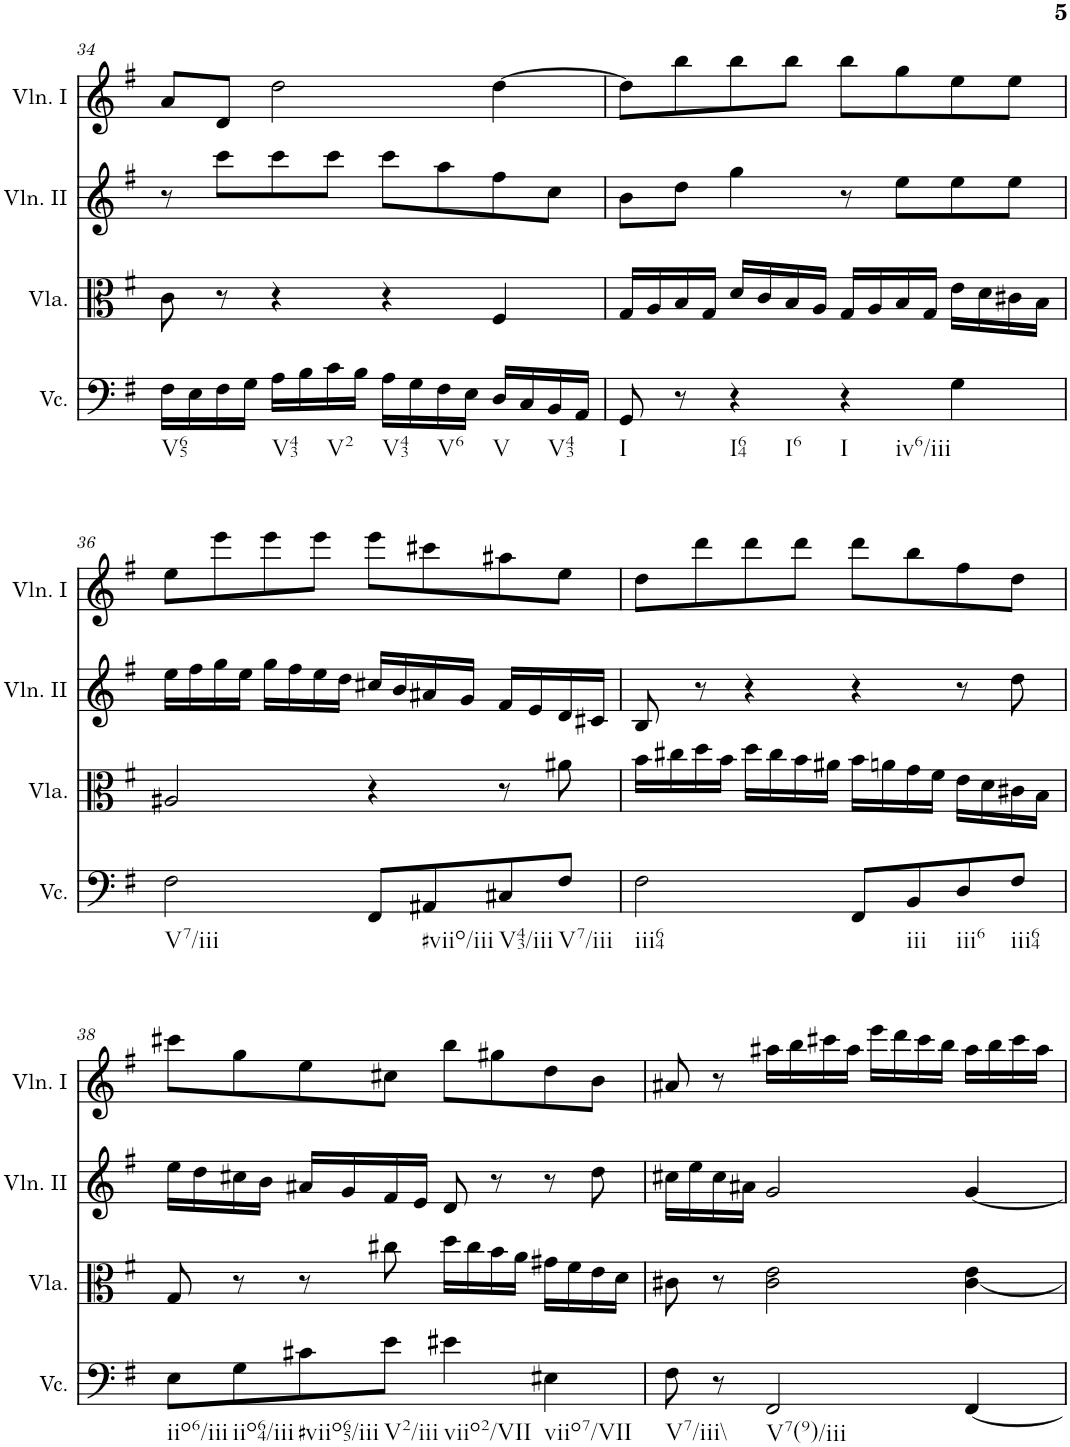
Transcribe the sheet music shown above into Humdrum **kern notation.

**kern	**kern	**kern	**kern
*part4	*part3	*part2	*part1
*staff4	*staff3	*staff2	*staff1
*I"Violoncello	*I"Viola	*I"Violino II	*I"Violino I
*I'Vc.	*I'Vla.	*I'Vln. II	*I'Vln. I
!!LO:PB:g=z
*clefF4	*clefC3	*clefG2	*clefG2
*k[f#]	*k[f#]	*k[f#]	*k[f#]
*M4/4	*M4/4	*M4/4	*M4/4
=34	=34	=34	=34
!LO:TX:b:t=V65	!	!	!
16F#\LL	8c\	8r	8a/L
16E\	.	.	.
16F#\	8r	8ccc\L	8d/J
16G\JJ	.	.	.
!LO:TX:b:t=V43	!	!	!
16A\LL	4r	8ccc\	2dd\
16B\	.	.	.
!LO:TX:b:t=V2	!	!	!
16c\	.	8ccc\J	.
16B\JJ	.	.	.
!LO:TX:b:t=V43	!	!	!
16A\LL	4r	8ccc\L	.
16G\	.	.	.
!LO:TX:b:t=V6	!	!	!
16F#\	.	8aa\	.
16E\JJ	.	.	.
!LO:TX:b:t=V	!	!	!
16D/LL	4F#/	8ff#\	[4dd\
16C/	.	.	.
!LO:TX:b:t=V43	!	!	!
16BB/	.	8cc\J	.
16AA/JJ	.	.	.
=35	=35	=35	=35
!LO:TX:b:t=I	!	!	!
8GG/	16G/LL	8b\L	8dd\L]
.	16A/	.	.
8r	16B/	8dd\J	8bb\
.	16G/JJ	.	.
!LO:TX:b:t=I64	!	!	!
!LO:TX:b:t=I6	!	!	!
4r	16d/LL	4gg\	8bb\
.	16c/	.	.
.	16B/	.	8bb\J
.	16A/JJ	.	.
!LO:TX:b:t=I	!	!	!
!LO:TX:b:t=iv6/iii	!	!	!
4r	16G/LL	8r	8bb\L
.	16A/	.	.
.	16B/	8ee\L	8gg\
.	16G/JJ	.	.
4G\	16e\LL	8ee\	8ee\
.	16d\	.	.
.	16c#X\	8ee\J	8ee\J
.	16B\JJ	.	.
!!LO:LB:g=z
=36	=36	=36	=36
!LO:TX:b:t=V7/iii	!	!	!
2F#\	2A#X/	16ee\LL	8ee\L
.	.	16ff#\	.
.	.	16gg\	8eee\
.	.	16ee\JJ	.
.	.	16gg\LL	8eee\
.	.	16ff#\	.
.	.	16ee\	8eee\J
.	.	16dd\JJ	.
8FF#/L	4r	16cc#X/LL	8eee\L
.	.	16b/	.
!LO:TX:b:t=#viio/iii	!	!	!
8AA#X/	.	16a#X/	8ccc#X\
.	.	16g/JJ	.
!LO:TX:b:t=V43/iii	!	!	!
8C#X/	8r	16f#/LL	8aa#X\
.	.	16e/	.
!LO:TX:b:t=V7/iii	!	!	!
8F#/J	8a#X\	16d/	8ee\J
.	.	16c#X/JJ	.
=37	=37	=37	=37
!LO:TX:b:t=iii64	!	!	!
2F#\	16b\LL	8B/	8dd\L
.	16cc#X\	.	.
.	16dd\	8r	8ddd\
.	16b\JJ	.	.
.	16dd\LL	4r	8ddd\
.	16cc#\	.	.
.	16b\	.	8ddd\J
.	16a#X\JJ	.	.
8FF#/L	16b\LL	4r	8ddd\L
.	16an\	.	.
!LO:TX:b:t=iii	!	!	!
8BB/	16g\	.	8bb\
.	16f#\JJ	.	.
!LO:TX:b:t=iii6	!	!	!
8D/	16e\LL	8r	8ff#\
.	16d\	.	.
!LO:TX:b:t=iii64	!	!	!
8F#/J	16c#X\	8dd\	8dd\J
.	16B\JJ	.	.
!!LO:LB:g=z
=38	=38	=38	=38
!LO:TX:b:t=iio6/iii	!	!	!
8E\L	8G/	16ee\LL	8ccc#X\L
.	.	16dd\	.
!LO:TX:b:t=iio64/iii	!	!	!
8G\	8r	16cc#X\	8gg\
.	.	16b\JJ	.
!LO:TX:b:t=#viio65/iii	!	!	!
8c#X\	8r	16a#X/LL	8ee\
.	.	16g/	.
!LO:TX:b:t=V2/iii	!	!	!
8e\J	8cc#X\	16f#/	8cc#X\J
.	.	16e/JJ	.
!LO:TX:b:t=viio2/VII	!	!	!
4e#X\	16dd\LL	8d/	8bb\L
.	16cc#\	.	.
.	16b\	8r	8gg#X\
.	16a\JJ	.	.
!LO:TX:b:t=viio7/VII	!	!	!
4E#X\	16g#X\LL	8r	8dd\
.	16f#\	.	.
.	16e\	8dd\	8b\J
.	16d\JJ	.	.
=39	=39	=39	=39
!LO:TX:b:t=V7/iii\\	!	!	!
8F#\	8c#X\	16cc#X\LL	8a#X/
.	.	16ee\	.
8r	8r	16cc#\	8r
.	.	16a#X\JJ	.
!LO:TX:b:t=V7(9)/iii	!	!	!
2FF#/	2c#\ 2e\	2g/	16aa#X\LL
.	.	.	16bb\
.	.	.	16ccc#X\
.	.	.	16aa#\JJ
.	.	.	16eee\LL
.	.	.	16ddd\
.	.	.	16ccc#\
.	.	.	16bb\JJ
[4FF#/	[4c#\ 4e\	[4g/	16aa#\LL
.	.	.	16bb\
.	.	.	16ccc#\
.	.	.	16aa#\JJ
=	=	=	=
*-	*-	*-	*-
